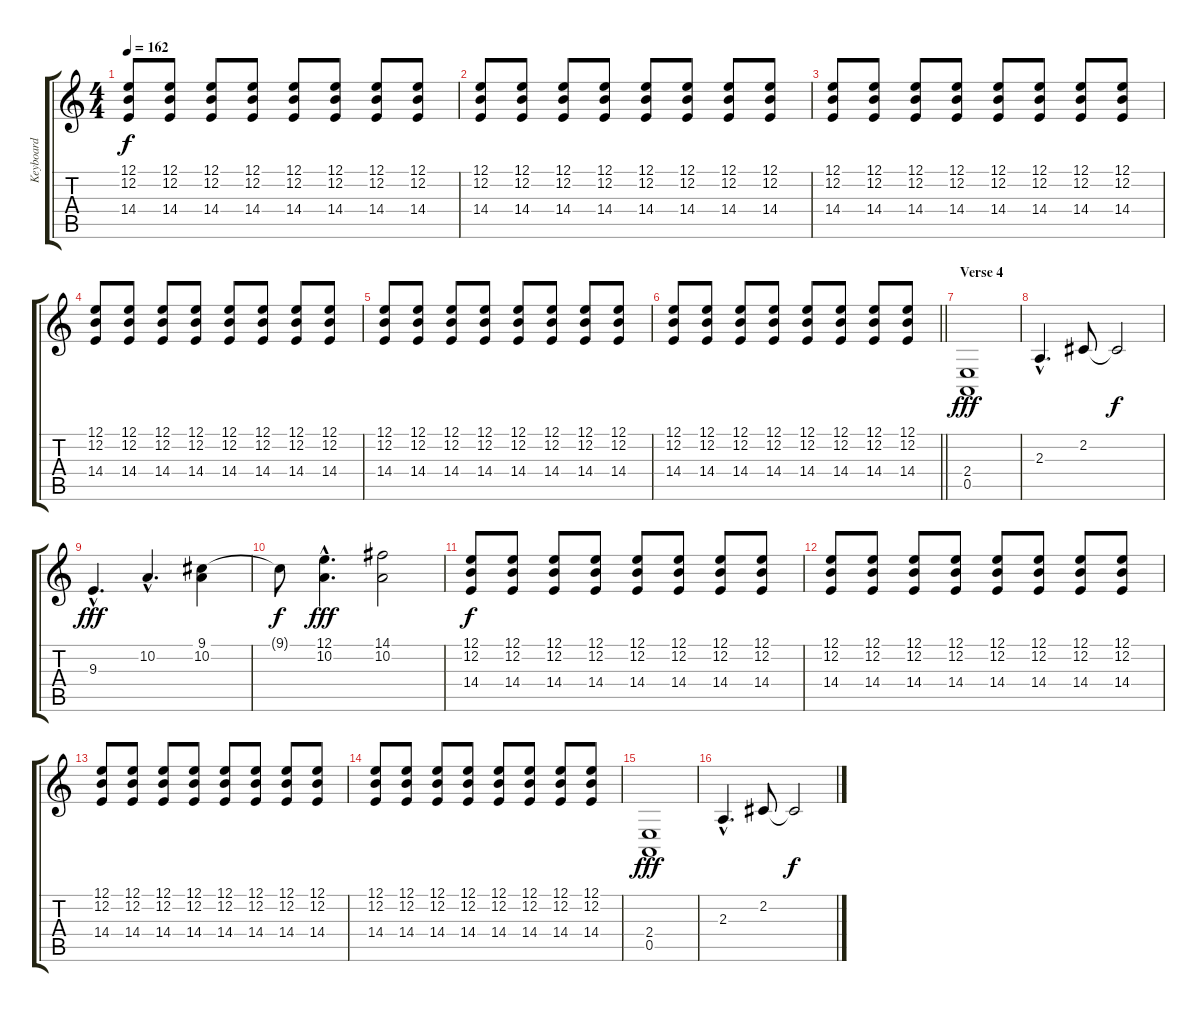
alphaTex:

\track ("Keyboard" "Keyboard") {instrument acousticgrandpiano}
\staff {score tabs}
\tuning (E4 B3 G3 D3 A2 E2) {hide}
\ts (4 4)
\tempo 162
\clef g2
\ks c
(12.1 12.2 14.4).8{dy f} (12.1 12.2 14.4).8 (12.1 12.2 14.4).8 (12.1 12.2 14.4).8 (12.1 12.2 14.4).8 (12.1 12.2 14.4).8 (12.1 12.2 14.4).8 (12.1 12.2 14.4).8 |
(12.1 12.2 14.4).8 (12.1 12.2 14.4).8 (12.1 12.2 14.4).8 (12.1 12.2 14.4).8 (12.1 12.2 14.4).8 (12.1 12.2 14.4).8 (12.1 12.2 14.4).8 (12.1 12.2 14.4).8 |
(12.1 12.2 14.4).8 (12.1 12.2 14.4).8 (12.1 12.2 14.4).8 (12.1 12.2 14.4).8 (12.1 12.2 14.4).8 (12.1 12.2 14.4).8 (12.1 12.2 14.4).8 (12.1 12.2 14.4).8 |
(12.1 12.2 14.4).8 (12.1 12.2 14.4).8 (12.1 12.2 14.4).8 (12.1 12.2 14.4).8 (12.1 12.2 14.4).8 (12.1 12.2 14.4).8 (12.1 12.2 14.4).8 (12.1 12.2 14.4).8 |
(12.1 12.2 14.4).8 (12.1 12.2 14.4).8 (12.1 12.2 14.4).8 (12.1 12.2 14.4).8 (12.1 12.2 14.4).8 (12.1 12.2 14.4).8 (12.1 12.2 14.4).8 (12.1 12.2 14.4).8 |
\barLineRight lightlight
(12.1 12.2 14.4).8 (12.1 12.2 14.4).8 (12.1 12.2 14.4).8 (12.1 12.2 14.4).8 (12.1 12.2 14.4).8 (12.1 12.2 14.4).8 (12.1 12.2 14.4).8 (12.1 12.2 14.4).8 |
\section ("" "Verse 4")
(2.4 0.5).1{dy fff} |
2.3{hac}.4{d} 2.2.8 2.2{t}.2{dy f} |
9.3{hac}.4{d dy fff} 10.2{hac}.4{d} (9.1 10.2).4 |
9.1{t}.8{dy f} (12.1{hac} 10.2{hac}).4{d dy fff} (14.1 10.2).2 |
(12.1 12.2 14.4).8{dy f} (12.1 12.2 14.4).8 (12.1 12.2 14.4).8 (12.1 12.2 14.4).8 (12.1 12.2 14.4).8 (12.1 12.2 14.4).8 (12.1 12.2 14.4).8 (12.1 12.2 14.4).8 |
(12.1 12.2 14.4).8 (12.1 12.2 14.4).8 (12.1 12.2 14.4).8 (12.1 12.2 14.4).8 (12.1 12.2 14.4).8 (12.1 12.2 14.4).8 (12.1 12.2 14.4).8 (12.1 12.2 14.4).8 |
(12.1 12.2 14.4).8 (12.1 12.2 14.4).8 (12.1 12.2 14.4).8 (12.1 12.2 14.4).8 (12.1 12.2 14.4).8 (12.1 12.2 14.4).8 (12.1 12.2 14.4).8 (12.1 12.2 14.4).8 |
(12.1 12.2 14.4).8 (12.1 12.2 14.4).8 (12.1 12.2 14.4).8 (12.1 12.2 14.4).8 (12.1 12.2 14.4).8 (12.1 12.2 14.4).8 (12.1 12.2 14.4).8 (12.1 12.2 14.4).8 |
(2.4 0.5).1{dy fff} |
2.3{hac}.4{d} 2.2.8 2.2{t}.2{dy f}
